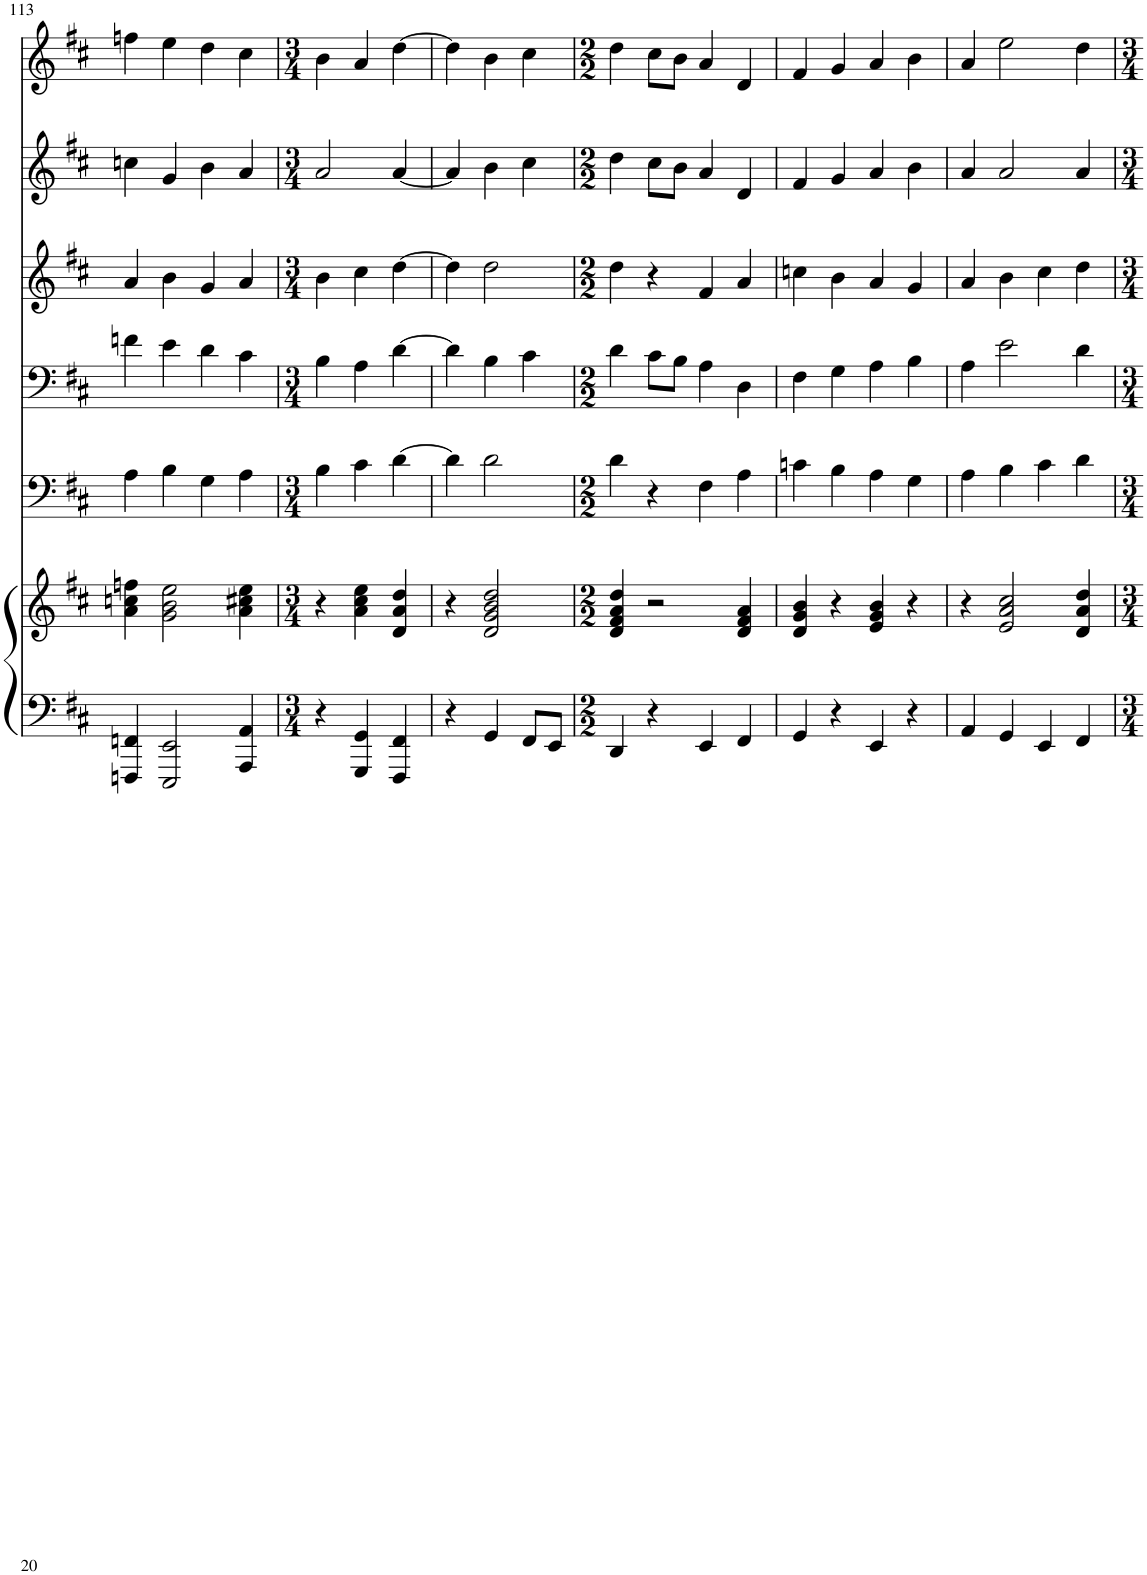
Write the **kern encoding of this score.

**kern	**kern	**kern	**kern	**kern	**kern	**kern
*part6	*part6	*part5	*part4	*part3	*part2	*part1
*staff7	*staff6	*staff5	*staff4	*staff3	*staff2	*staff1
*I"Piano	*	*I"B	*I"T	*I"A	*I"S2	*I"S1
*I'Pno	*	*	*	*	*	*
!!LO:PB:g=z
*clefF4	*clefG2	*clefF4	*clefF4	*clefG2	*clefG2	*clefG2
*	*	*	*Trd5c9	*Trd1c2	*	*Trd1c2
*k[f#c#]	*k[f#c#]	*k[f#c#]	*k[f#c#]	*k[f#c#]	*k[f#c#]	*k[f#c#]
*M2/2	*M2/2	*M2/2	*M2/2	*M2/2	*M2/2	*M2/2
=113	=113	=113	=113	=113	=113	=113
4FFFn/ 4FFn/	4a\ 4ccn\ 4ffn\	4A\	4fn\	4a/	4ccn\	4ffn\
2EEE/ 2EE/	2g\ 2b\ 2ee\	4B\	4e\	4b\	4g/	4ee\
.	.	4G\	4d\	4g/	4b\	4dd\
4AAA/ 4AA/	4a\ 4cc#X\ 4ee\	4A\	4c#\	4a/	4a/	4cc#\
=114	=114	=114	=114	=114	=114	=114
*M3/4	*M3/4	*M3/4	*M3/4	*M3/4	*M3/4	*M3/4
4r	4r	4B\	4B\	4b\	2a/	4b\
4GGG/ 4GG/	4a\ 4cc#\ 4ee\	4c#\	4A\	4cc#\	.	4a/
4FFF#/ 4FF#/	4d/ 4a/ 4dd/	[4d\	[4d\	[4dd\	[4a/	[4dd\
=115	=115	=115	=115	=115	=115	=115
4r	4r	4d\]	4d\]	4dd\]	4a/]	4dd\]
4GG/	2d/ 2g/ 2b/ 2dd/	2d\	4B\	2dd\	4b\	4b\
8FF#/L	.	.	4c#\	.	4cc#\	4cc#\
8EE/J	.	.	.	.	.	.
=116	=116	=116	=116	=116	=116	=116
*M2/2	*M2/2	*M2/2	*M2/2	*M2/2	*M2/2	*M2/2
4DD/	4d/ 4f#/ 4a/ 4dd/	4d\	4d\	4dd\	4dd\	4dd\
4r	2r	4r	8c#\L	4r	8cc#\L	8cc#\L
.	.	.	8B\J	.	8b\J	8b\J
4EE/	.	4F#\	4A\	4f#/	4a/	4a/
4FF#/	4d/ 4f#/ 4a/	4A\	4D\	4a/	4d/	4d/
=117	=117	=117	=117	=117	=117	=117
4GG/	4d/ 4g/ 4b/	4cn\	4F#\	4ccn\	4f#/	4f#/
4r	4r	4B\	4G\	4b\	4g/	4g/
4EE/	4e/ 4g/ 4b/	4A\	4A\	4a/	4a/	4a/
4r	4r	4G\	4B\	4g/	4b\	4b\
=118	=118	=118	=118	=118	=118	=118
4AA/	4r	4A\	4A\	4a/	4a/	4a/
4GG/	2e/ 2a/ 2cc#/	4B\	2e\	4b\	2a/	2ee\
4EE/	.	4c#\	.	4cc#\	.	.
4FF#/	4d/ 4a/ 4dd/	4d\	4d\	4dd\	4a/	4dd\
=	=	=	=	=	=	=
*-	*-	*-	*-	*-	*-	*-
